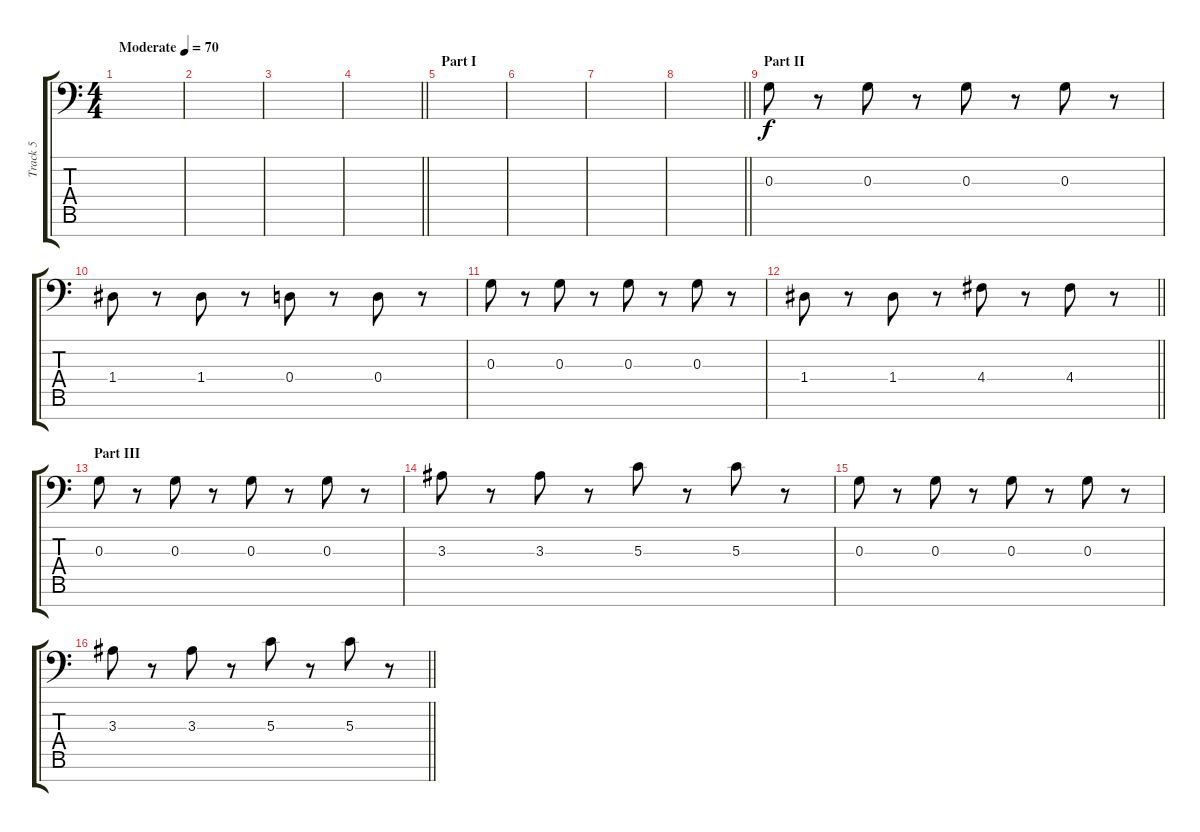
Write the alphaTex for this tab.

\track ("Track 5" "Track 5") {instrument stringensemble1}
\staff {score tabs}
\tuning (E4 B3 G3 D3 A2 E2 C-1) {hide}
\ts (4 4)
\tempo (70 "Moderate")
\clef f4
\ks c
|
|
|
\barLineRight lightlight
|
\section ("" "Part I")
|
|
|
\barLineRight lightlight
|
\section ("" "Part II")
0.3.8 r.8 0.3.8 r.8 0.3.8 r.8 0.3.8 r.8 |
1.4.8 r.8 1.4.8 r.8 0.4.8 r.8 0.4.8 r.8 |
0.3.8 r.8 0.3.8 r.8 0.3.8 r.8 0.3.8 r.8 |
\barLineRight lightlight
1.4.8 r.8 1.4.8 r.8 4.4.8 r.8 4.4.8 r.8 |
\section ("" "Part III")
0.3.8 r.8 0.3.8 r.8 0.3.8 r.8 0.3.8 r.8 |
3.3.8 r.8 3.3.8 r.8 5.3.8 r.8 5.3.8 r.8 |
0.3.8 r.8 0.3.8 r.8 0.3.8 r.8 0.3.8 r.8 |
\barLineRight lightlight
3.3.8 r.8 3.3.8 r.8 5.3.8 r.8 5.3.8 r.8
